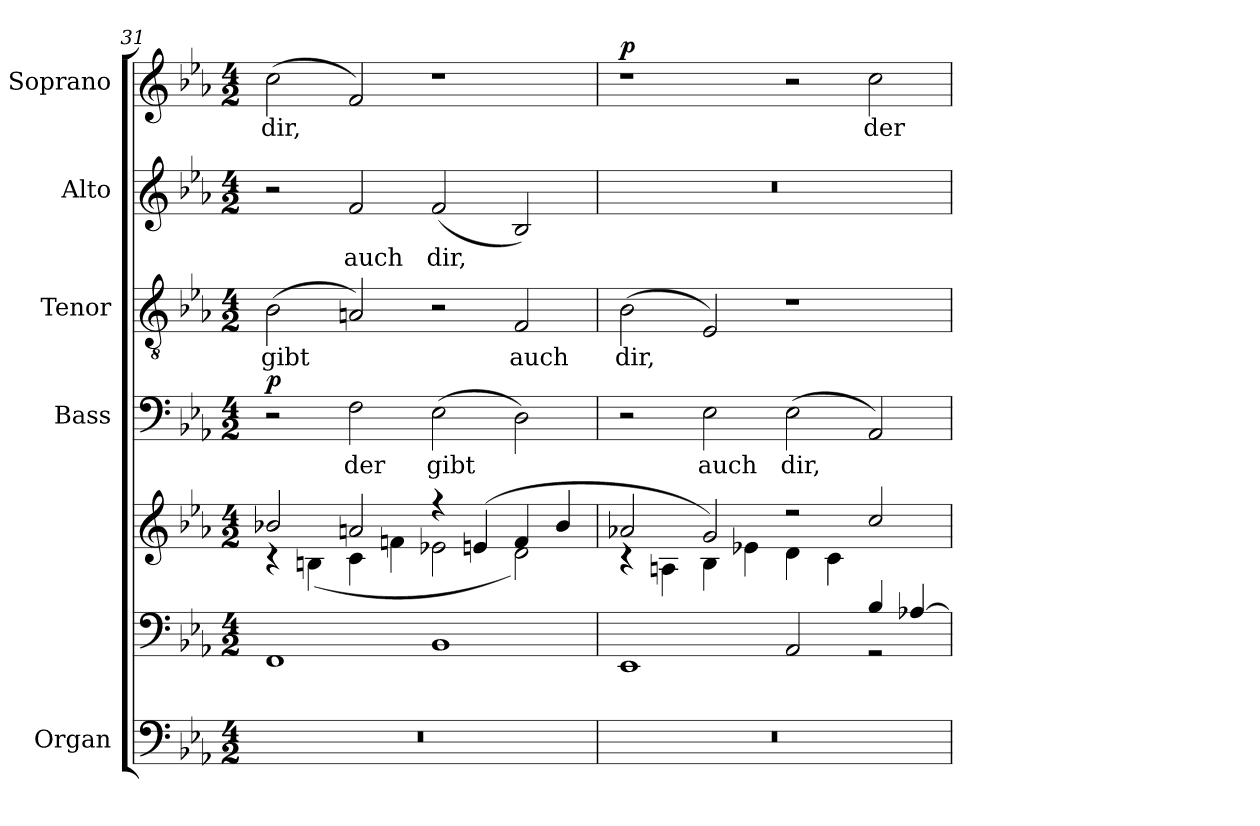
**kern	**kern	**kern	**kern	**text	**dynam	**kern	**text	**kern	**text	**kern	**text	**dynam
*part5	*part5	*part5	*part4	*part4	*part4	*part3	*part3	*part2	*part2	*part1	*part1	*part1
*staff7	*staff6	*staff5	*staff4	*staff4	*staff4	*staff3	*staff3	*staff2	*staff2	*staff1	*staff1	*staff1
*I"Organ	*	*	*I"Bass	*	*	*I"Tenor	*	*I"Alto	*	*I"Soprano	*	*
*	*	*	*	*	*	*	*	*	*	*I'Pno	*	*
!!LO:PB:g=z
*clefF4	*clefF4	*clefG2	*clefF4	*	*	*clefGv2	*	*clefG2	*	*clefG2	*	*
*k[b-e-a-]	*k[b-e-a-]	*k[b-e-a-]	*k[b-e-a-]	*	*	*k[b-e-a-]	*	*k[b-e-a-]	*	*k[b-e-a-]	*	*
*E-:	*E-:	*E-:	*E-:	*	*	*E-:	*	*E-:	*	*E-:	*	*
*M4/2	*M4/2	*M4/2	*M4/2	*	*	*M4/2	*	*M4/2	*	*M4/2	*	*
=31	=31	=31	=31	=31	=31	=31	=31	=31	=31	=31	=31	=31
*	*	*^	*	*	*	*	*	*	*	*	*	*
!	!	!	!	!	!	!LO:DY:b	!	!LO:LY:b	!	!	!	!LO:LY:b	!
0r	1FF	2b-X/	4rc	2r	.	p	(>2B-\	gibt	2r	.	(>2cc\	dir,	.
.	.	.	(<4Bn\	.	.	.	.	.	.	.	.	.	.
!	!	!	!	!	!LO:LY:b	!	!	!	!	!LO:LY:b	!	!	!
.	.	2an/	4c\	2F\	der	.	2An/)	.	2f/	auch	2f/)	.	.
.	.	.	4fn\	.	.	.	.	.	.	.	.	.	.
!	!	!	!	!	!LO:LY:b	!	!	!	!	!LO:LY:b	!	!	!
.	1BB-	4rff	2e-X\	(>2E-\	gibt	.	2r	.	(<2f/	dir,	1r	.	.
.	.	(>4en/	.	.	.	.	.	.	.	.	.	.	.
!	!	!	!	!	!	!	!	!LO:LY:b	!	!	!	!	!
.	.	4f/	2d\)	2D\)	.	.	2F/	auch	2B-/)	.	.	.	.
.	.	4b-/	.	.	.	.	.	.	.	.	.	.	.
=32	=32	=32	=32	=32	=32	=32	=32	=32	=32	=32	=32	=32	=32
*	*^	*	*	*	*	*	*	*	*	*	*	*	*
!	!	!	!	!	!	!	!	!	!LO:LY:b	!	!	!	!	!LO:DY:b
0r	1.ryy	1EE-	2a-X/	4rc	2r	.	.	(>2B-\	dir,	0r	.	1r	.	p
.	.	.	.	(>4An\	.	.	.	.	.	.	.	.	.	.
!	!	!	!	!	!	!LO:LY:b	!	!	!	!	!	!	!	!
.	.	.	2g/)	4B-\	2E-\	auch	.	2E-/)	.	.	.	.	.	.
.	.	.	.	4e-X\	.	.	.	.	.	.	.	.	.	.
!	!	!	!	!	!	!LO:LY:b	!	!	!	!	!	!	!	!
.	.	2AA-/	2rdd	4d\	(>2E-\	dir,	.	1r	.	.	.	2r	.	.
.	.	.	.	4c\	.	.	.	.	.	.	.	.	.	.
!	!	!	!	!	!	!	!	!	!	!	!	!	!LO:LY:b	!
.	4B-/	2r	2cc/	2ryy	2AA-/)	.	.	.	.	.	.	2cc\	der	.
.	[4A-X/)	.	.	.	.	.	.	.	.	.	.	.	.	.
*	*v	*v	*	*	*	*	*	*	*	*	*	*	*	*
*	*	*v	*v	*	*	*	*	*	*	*	*	*	*
=	=	=	=	=	=	=	=	=	=	=	=	=
*-	*-	*-	*-	*-	*-	*-	*-	*-	*-	*-	*-	*-
